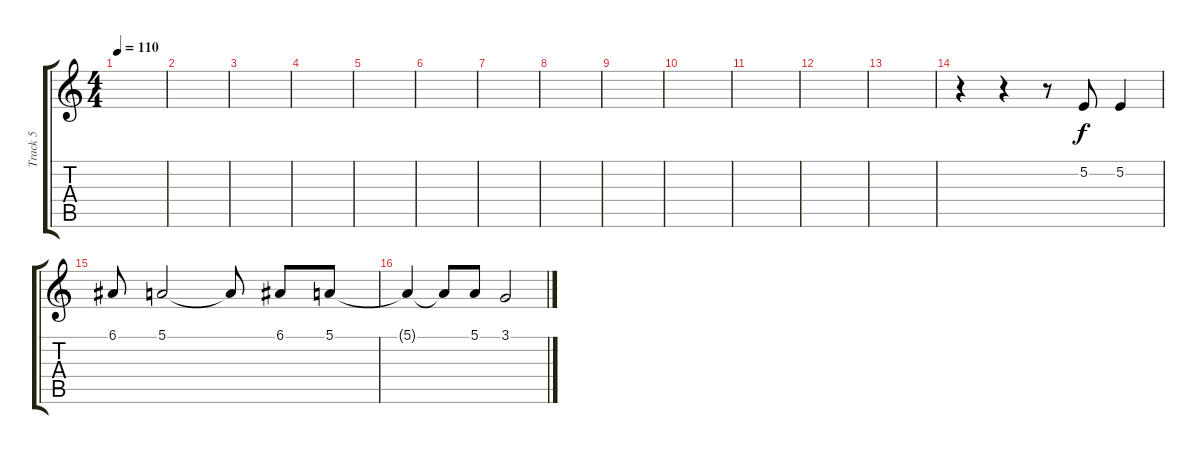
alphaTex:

\track ("Track 5" "Track 5") {instrument acousticgrandpiano}
\staff {score tabs}
\tuning (E4 B3 G3 D3 A2 E2) {hide}
\ts (4 4)
\tempo 110
\clef g2
\ks c
|
|
|
|
|
|
|
|
|
|
|
|
|
r.4 r.4 r.8 5.2.8 5.2.4 |
6.1.8 5.1.2 5.1{t}.8 6.1.8 5.1.8 |
5.1{t}.4 5.1{t}.8 5.1.8 3.1.2
